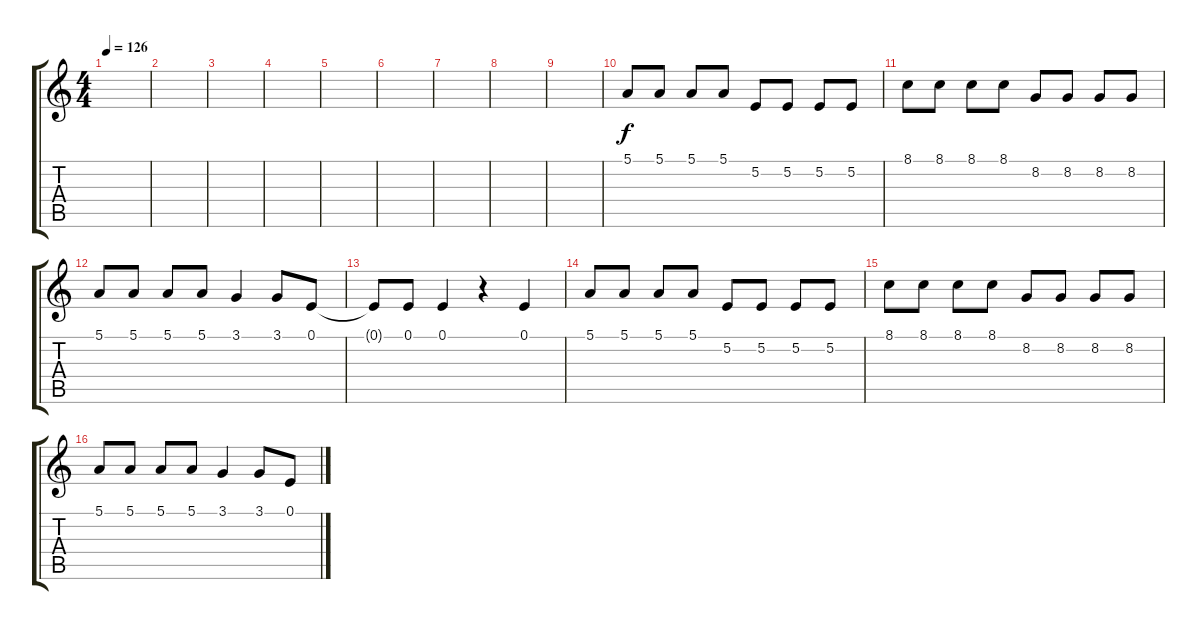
\track "" {instrument voiceoohs}
\staff {score tabs}
\tuning (E4 B3 G3 D3 A2 E2) {hide}
\ts (4 4)
\tempo 126
\clef g2
\ks c
|
|
|
|
|
|
|
|
|
5.1.8 5.1.8 5.1.8 5.1.8 5.2.8 5.2.8 5.2.8 5.2.8 |
8.1.8 8.1.8 8.1.8 8.1.8 8.2.8 8.2.8 8.2.8 8.2.8 |
5.1.8 5.1.8 5.1.8 5.1.8 3.1.4 3.1.8 0.1.8 |
0.1{t}.8 0.1.8 0.1.4 r.4 0.1.4 |
5.1.8 5.1.8 5.1.8 5.1.8 5.2.8 5.2.8 5.2.8 5.2.8 |
8.1.8 8.1.8 8.1.8 8.1.8 8.2.8 8.2.8 8.2.8 8.2.8 |
5.1.8 5.1.8 5.1.8 5.1.8 3.1.4 3.1.8 0.1.8
